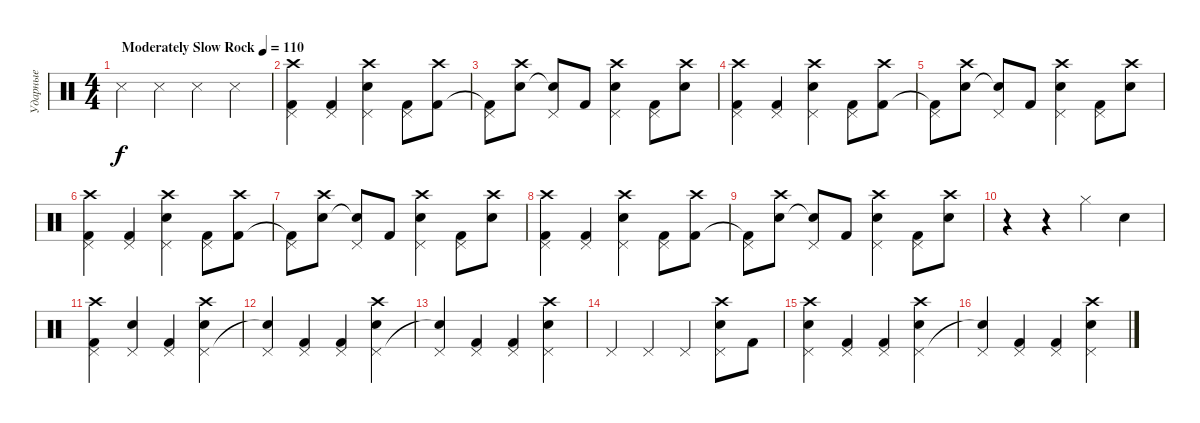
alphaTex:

\track ("Ударные" "Ударные") {instrument percussion}
\staff {score}
\articulation defaults
\ts (4 4)
\tempo (110 "Moderately Slow Rock")
\clef neutral
\ks c "Snare (side stick) 3".4{dy f} "Snare (side stick) 3".4 "Snare (side stick) 3".4 "Snare (side stick) 3".4
|
("Crash high (hit)" "Pedal Hi-Hat (hit)" "Kick (hit) 2").4 ("Pedal Hi-Hat (hit)" "Kick (hit) 2").4 ("Crash high (hit)" "Pedal Hi-Hat (hit)" "Electric Snare (hit)").4 ("Pedal Hi-Hat (hit)" "Kick (hit) 2").8 ("Crash high (hit)" "Kick (hit) 2").8 |
("Pedal Hi-Hat (hit)" "Kick (hit) 2"{t}).8 ("Crash high (hit)" "Snare (hit) 2").8 ("Pedal Hi-Hat (hit)" "Snare (hit) 2"{t}).8 "Kick (hit) 2".8 ("Crash high (hit)" "Pedal Hi-Hat (hit)" "Electric Snare (hit)").4 ("Pedal Hi-Hat (hit)" "Kick (hit) 2").8 ("Crash high (hit)" "Snare (hit) 2").8 |
("Crash high (hit)" "Pedal Hi-Hat (hit)" "Kick (hit) 2").4 ("Pedal Hi-Hat (hit)" "Kick (hit) 2").4 ("Crash high (hit)" "Pedal Hi-Hat (hit)" "Electric Snare (hit)").4 ("Pedal Hi-Hat (hit)" "Kick (hit) 2").8 ("Crash high (hit)" "Kick (hit) 2").8 |
("Pedal Hi-Hat (hit)" "Kick (hit) 2"{t}).8 ("Crash high (hit)" "Snare (hit) 2").8 ("Pedal Hi-Hat (hit)" "Snare (hit) 2"{t}).8 "Kick (hit) 2".8 ("Crash high (hit)" "Pedal Hi-Hat (hit)" "Electric Snare (hit)").4 ("Pedal Hi-Hat (hit)" "Kick (hit) 2").8 ("Crash high (hit)" "Snare (hit) 2").8 |
("Crash high (hit)" "Pedal Hi-Hat (hit)" "Kick (hit) 2").4 ("Pedal Hi-Hat (hit)" "Kick (hit) 2").4 ("Crash high (hit)" "Pedal Hi-Hat (hit)" "Electric Snare (hit)").4 ("Pedal Hi-Hat (hit)" "Kick (hit) 2").8 ("Crash high (hit)" "Kick (hit) 2").8 |
("Pedal Hi-Hat (hit)" "Kick (hit) 2"{t}).8 ("Crash high (hit)" "Snare (hit) 2").8 ("Pedal Hi-Hat (hit)" "Snare (hit) 2"{t}).8 "Kick (hit) 2".8 ("Crash high (hit)" "Pedal Hi-Hat (hit)" "Electric Snare (hit)").4 ("Pedal Hi-Hat (hit)" "Kick (hit) 2").8 ("Crash high (hit)" "Snare (hit) 2").8 |
("Crash high (hit)" "Pedal Hi-Hat (hit)" "Kick (hit) 2").4 ("Pedal Hi-Hat (hit)" "Kick (hit) 2").4 ("Crash high (hit)" "Pedal Hi-Hat (hit)" "Electric Snare (hit)").4 ("Pedal Hi-Hat (hit)" "Kick (hit) 2").8 ("Crash high (hit)" "Kick (hit) 2").8 |
("Pedal Hi-Hat (hit)" "Kick (hit) 2"{t}).8 ("Crash high (hit)" "Snare (hit) 2").8 ("Pedal Hi-Hat (hit)" "Snare (hit) 2"{t}).8 "Kick (hit) 2".8 ("Crash high (hit)" "Pedal Hi-Hat (hit)" "Electric Snare (hit)").4 ("Pedal Hi-Hat (hit)" "Kick (hit) 2").8 ("Crash high (hit)" "Snare (hit) 2").8 |
r.4 r.4 "Hi-Hat (closed)".4 "Electric Snare (hit)".4 |
("Crash high (hit)" "Pedal Hi-Hat (hit)" "Kick (hit) 2").4 ("Pedal Hi-Hat (hit)" "Electric Snare (hit)").4 ("Pedal Hi-Hat (hit)" "Kick (hit) 2").4 ("Crash high (hit)" "Pedal Hi-Hat (hit)" "Electric Snare (hit)").4 |
("Pedal Hi-Hat (hit)" "Electric Snare (hit)"{t}).4 ("Pedal Hi-Hat (hit)" "Kick (hit) 2").4 ("Pedal Hi-Hat (hit)" "Kick (hit) 2").4 ("Crash high (hit)" "Pedal Hi-Hat (hit)" "Electric Snare (hit)").4 |
("Pedal Hi-Hat (hit)" "Electric Snare (hit)"{t}).4 ("Pedal Hi-Hat (hit)" "Kick (hit) 2").4 ("Pedal Hi-Hat (hit)" "Kick (hit) 2").4 ("Crash high (hit)" "Pedal Hi-Hat (hit)" "Electric Snare (hit)").4 |
"Pedal Hi-Hat (hit)".4 "Pedal Hi-Hat (hit)".4 "Pedal Hi-Hat (hit)".4 ("Crash high (hit)" "Pedal Hi-Hat (hit)" "Snare (hit) 2").8 "Kick (hit) 2".8 |
("Crash high (hit)" "Pedal Hi-Hat (hit)" "Electric Snare (hit)").4 ("Pedal Hi-Hat (hit)" "Kick (hit) 2").4 ("Pedal Hi-Hat (hit)" "Kick (hit) 2").4 ("Crash high (hit)" "Pedal Hi-Hat (hit)" "Electric Snare (hit)").4 |
("Pedal Hi-Hat (hit)" "Electric Snare (hit)"{t}).4 ("Pedal Hi-Hat (hit)" "Kick (hit) 2").4 ("Pedal Hi-Hat (hit)" "Kick (hit) 2").4 ("Crash high (hit)" "Pedal Hi-Hat (hit)" "Electric Snare (hit)").4
